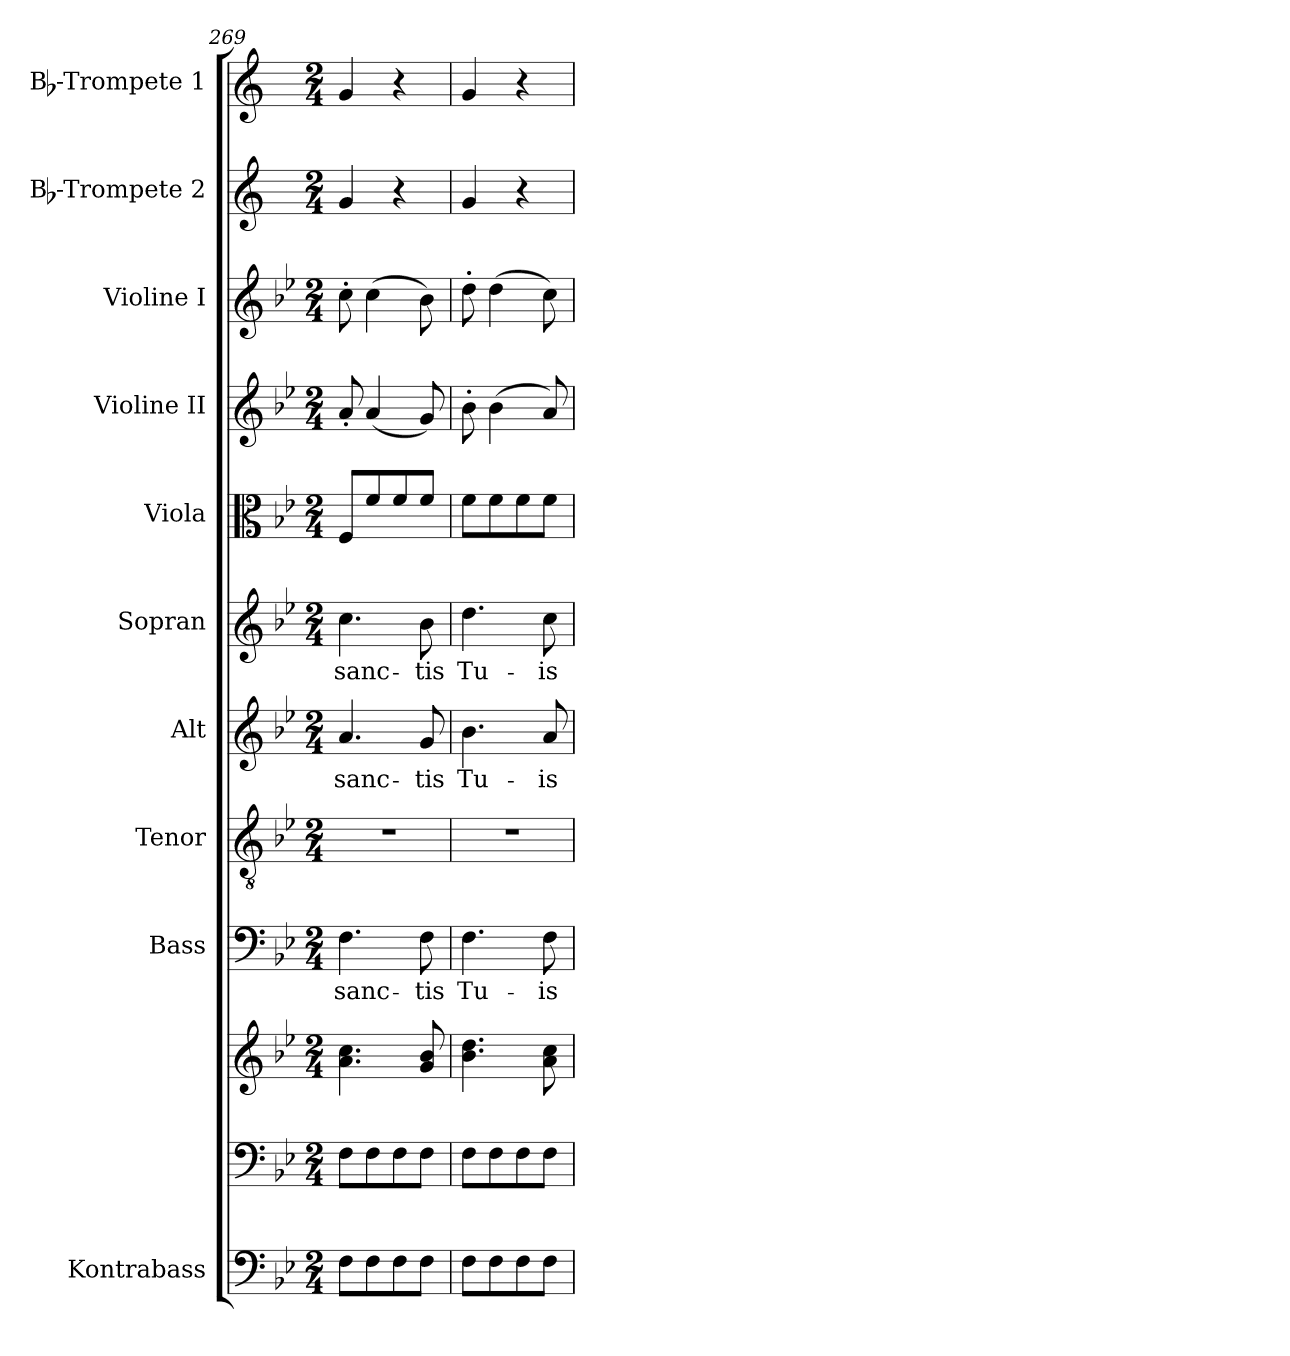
**kern	**kern	**kern	**kern	**text	**kern	**kern	**text	**kern	**text	**kern	**kern	**kern	**kern	**kern
*part11	*part10	*part10	*part9	*part9	*part8	*part7	*part7	*part6	*part6	*part5	*part4	*part3	*part2	*part1
*staff12	*staff11	*staff10	*staff9	*staff9	*staff8	*staff7	*staff7	*staff6	*staff6	*staff5	*staff4	*staff3	*staff2	*staff1
*I"Kontrabass	*	*	*I"Bass	*	*I"Tenor	*I"Alt	*	*I"Sopran	*	*I"Viola	*I"Violine II	*I"Violine I	*I"Bb-Trompete 2	*I"Bb-Trompete 1
*I'Kb.	*	*	*I'B.	*	*I'T.	*I'A.	*	*I'S.	*	*I'Vla.	*I'Vl. II	*I'Vl. I	*I'Bb Trp. 2	*I'Bb Trp. 1
*clefF4	*clefF4	*clefG2	*clefF4	*	*clefGv2	*clefG2	*	*clefG2	*	*clefC3	*clefG2	*clefG2	*clefG2	*clefG2
*ITrd7c12	*	*	*	*	*	*	*	*	*	*	*	*	*ITrd1c2	*ITrd1c2
*k[b-e-]	*k[b-e-]	*k[b-e-]	*k[b-e-]	*	*k[b-e-]	*k[b-e-]	*	*k[b-e-]	*	*k[b-e-]	*k[b-e-]	*k[b-e-]	*k[b-e-]	*k[b-e-]
*B-:	*B-:	*B-:	*B-:	*	*B-:	*B-:	*	*B-:	*	*B-:	*B-:	*B-:	*B-:	*B-:
*M2/4	*M2/4	*M2/4	*M2/4	*	*M2/4	*M2/4	*	*M2/4	*	*M2/4	*M2/4	*M2/4	*M2/4	*M2/4
=269	=269	=269	=269	=269	=269	=269	=269	=269	=269	=269	=269	=269	=269	=269
!	!	!	!	!LO:LY:b	!	!	!LO:LY:b	!	!LO:LY:b	!	!	!	!	!
8FF\L	8F\L	4.a\ 4.cc\	4.F\	sanc-	2r	4.a/	sanc-	4.cc\	sanc-	8F/L	8a'</	8cc'>\	4f/	4f/
8FF\	8F\	.	.	.	.	.	.	.	.	8f/	(<4a/	(>4cc\	.	.
8FF\	8F\	.	.	.	.	.	.	.	.	8f/	.	.	4r	4r
!	!	!	!	!LO:LY:b	!	!	!LO:LY:b	!	!LO:LY:b	!	!	!	!	!
8FF\J	8F\J	8g/ 8b-/	8F\	-tis	.	8g/	-tis	8b-\	-tis	8f/J	8g/)	8b-\)	.	.
=270	=270	=270	=270	=270	=270	=270	=270	=270	=270	=270	=270	=270	=270	=270
!	!	!	!	!LO:LY:b	!	!	!LO:LY:b	!	!LO:LY:b	!	!	!	!	!
8FF\L	8F\L	4.b-\ 4.dd\	4.F\	Tu-	2r	4.b-\	Tu-	4.dd\	Tu-	8f\L	8b-'>\	8dd'>\	4f/	4f/
8FF\	8F\	.	.	.	.	.	.	.	.	8f\	(>4b-\	(>4dd\	.	.
8FF\	8F\	.	.	.	.	.	.	.	.	8f\	.	.	4r	4r
!	!	!	!	!LO:LY:b	!	!	!LO:LY:b	!	!LO:LY:b	!	!	!	!	!
8FF\J	8F\J	8a\ 8cc\	8F\	-is	.	8a/	-is	8cc\	-is	8f\J	8a/)	8cc\)	.	.
=	=	=	=	=	=	=	=	=	=	=	=	=	=	=
*-	*-	*-	*-	*-	*-	*-	*-	*-	*-	*-	*-	*-	*-	*-
